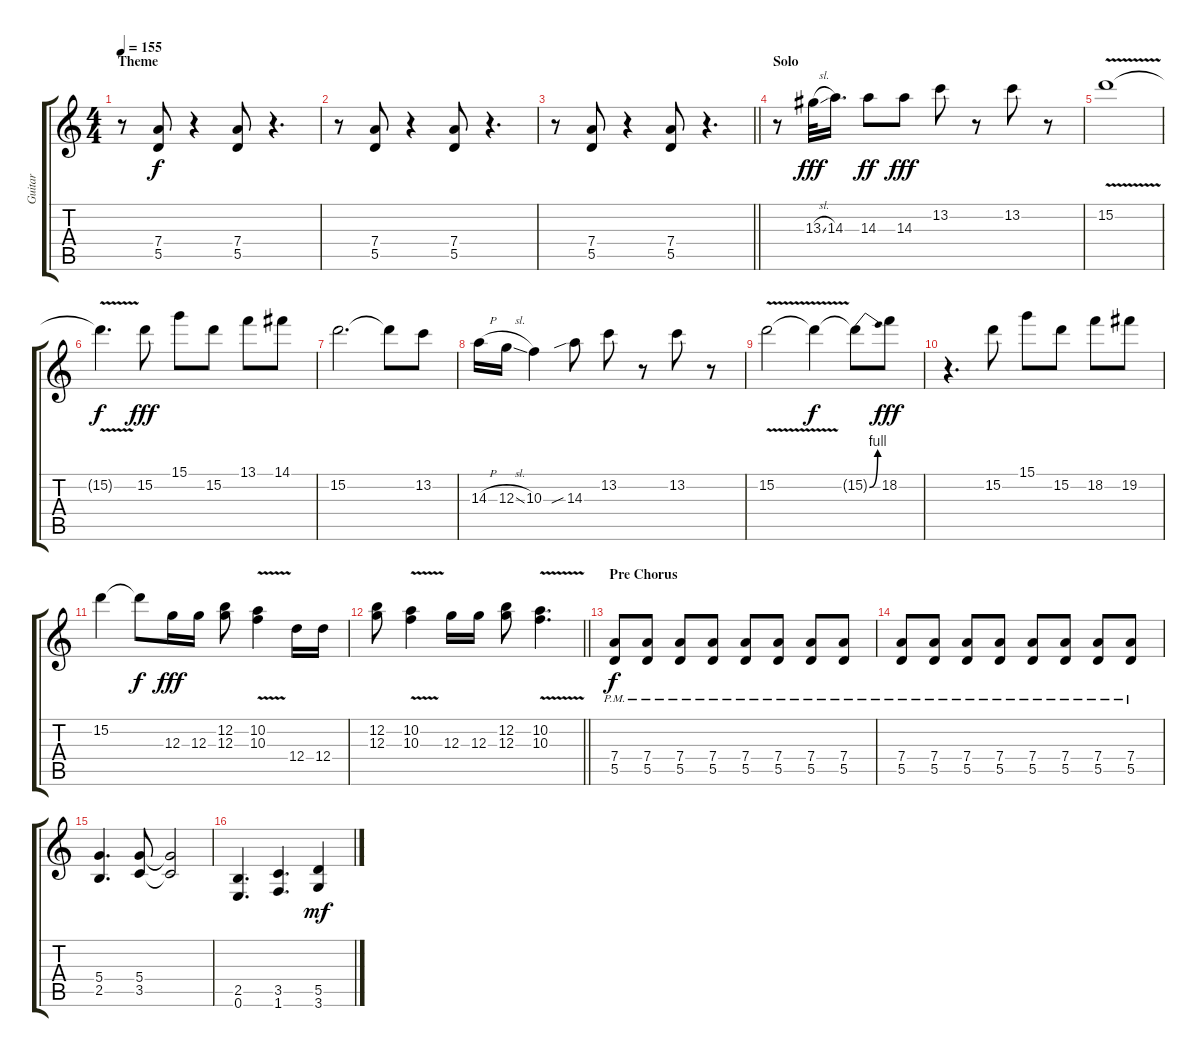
\track ("Guitar" "Guitar") {instrument distortionguitar}
\staff {score tabs}
\tuning (E4 B3 G3 D3 A2 E2) {hide}
\ts (4 4)
\section ("" "Theme")
\tempo 155
\clef g2
\ks c
r.8{dy f} (7.4 5.5).8 r.4 (7.4 5.5).8 r.4{d} |
r.8 (7.4 5.5).8 r.4 (7.4 5.5).8 r.4{d} |
\barLineRight lightlight
r.8 (7.4 5.5).8 r.4 (7.4 5.5).8 r.4{d} |
\section ("" "Solo")
r.8 13.3{sl}.32{dy fff} 14.3.16{d} 14.3.8{dy ff} 14.3.8{dy fff} 13.2.8 r.8 13.2.8 r.8 |
15.2{v}.1 |
15.2{t}.4{d dy f} 15.2.8{dy fff} 15.1.8 15.2.8 13.1.8 14.1.8 |
15.2.2{d} 15.2{t}.8 13.2.8 |
14.3{h}.16 12.3{sl}.16 10.3.4 14.3{sib}.8 13.2.8 r.8 13.2.8 r.8 |
15.2{v}.2 15.2{t}.4{dy f} 15.2{be (bend 0 0 60 4) t}.8 18.2.8{dy fff} |
r.4{d} 15.2.8 15.1.8 15.2.8 18.2.8 19.2.8 |
15.2.4 15.2{t}.8{dy f} 12.3.16{dy fff} 12.3.16 (12.2 12.3).8 (10.2{v} 10.3{v}).4 12.4.16 12.4.16 |
\barLineRight lightlight
(12.2 12.3).8 (10.2{v} 10.3{v}).4 12.3.16 12.3.16 (12.2 12.3).8 (10.2{v} 10.3{v}).4{d} |
\section ("" "Pre Chorus")
(7.4{pm} 5.5{pm}).8{dy f} (7.4{pm} 5.5{pm}).8 (7.4{pm} 5.5{pm}).8 (7.4{pm} 5.5{pm}).8 (7.4{pm} 5.5{pm}).8 (7.4{pm} 5.5{pm}).8 (7.4{pm} 5.5{pm}).8 (7.4{pm} 5.5{pm}).8 |
(7.4{pm} 5.5{pm}).8 (7.4{pm} 5.5{pm}).8 (7.4{pm} 5.5{pm}).8 (7.4{pm} 5.5{pm}).8 (7.4{pm} 5.5{pm}).8 (7.4{pm} 5.5{pm}).8 (7.4{pm} 5.5{pm}).8 (7.4{pm} 5.5{pm}).8 |
(5.4 2.5).4{d} (5.4 3.5).8 (5.4{t} 3.5{t}).2 |
(2.5 0.6).4{d} (3.5 1.6).4{d} (5.5 3.6).4{dy mf}
